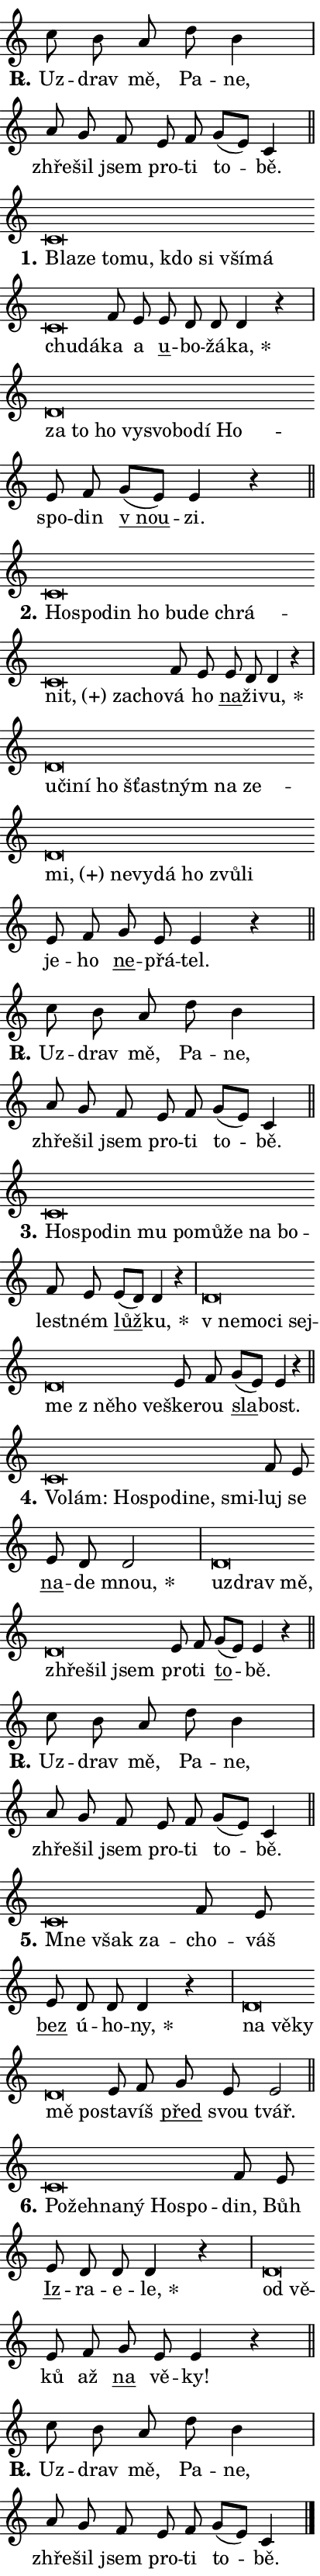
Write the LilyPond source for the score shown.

\version "2.24.0"
\header { tagline = "" }
\paper {
  indent = 0\cm
  top-margin = 0\cm
  right-margin = 0.13\cm % to fit lyric hyphens
  bottom-margin = 0\cm
  left-margin = 0\cm
  paper-width = 7\cm
  page-breaking = #ly:one-page-breaking
  system-system-spacing.basic-distance = #11
  score-system-spacing.basic-distance = #11
  ragged-last = ##f
}


%% Author: Thomas Morley
%% https://lists.gnu.org/archive/html/lilypond-user/2020-05/msg00002.html
#(define (line-position grob)
"Returns position of @var[grob} in current system:
   @code{'start}, if at first time-step
   @code{'end}, if at last time-step
   @code{'middle} otherwise
"
  (let* ((col (ly:item-get-column grob))
         (ln (ly:grob-object col 'left-neighbor))
         (rn (ly:grob-object col 'right-neighbor))
         (col-to-check-left (if (ly:grob? ln) ln col))
         (col-to-check-right (if (ly:grob? rn) rn col))
         (break-dir-left
           (and
             (ly:grob-property col-to-check-left 'non-musical #f)
             (ly:item-break-dir col-to-check-left)))
         (break-dir-right
           (and
             (ly:grob-property col-to-check-right 'non-musical #f)
             (ly:item-break-dir col-to-check-right))))
        (cond ((eqv? 1 break-dir-left) 'start)
              ((eqv? -1 break-dir-right) 'end)
              (else 'middle))))

#(define (tranparent-at-line-position vctor)
  (lambda (grob)
  "Relying on @code{line-position} select the relevant enry from @var{vctor}.
Used to determine transparency,"
    (case (line-position grob)
      ((end) (not (vector-ref vctor 0)))
      ((middle) (not (vector-ref vctor 1)))
      ((start) (not (vector-ref vctor 2))))))

noteHeadBreakVisibility =
#(define-music-function (break-visibility)(vector?)
"Makes @code{NoteHead}s transparent relying on @var{break-visibility}"
#{
  \override NoteHead.transparent =
    #(tranparent-at-line-position break-visibility)
#})

#(define delete-ledgers-for-transparent-note-heads
  (lambda (grob)
    "Reads whether a @code{NoteHead} is transparent.
If so this @code{NoteHead} is removed from @code{'note-heads} from
@var{grob}, which is supposed to be @code{LedgerLineSpanner}.
As a result ledgers are not printed for this @code{NoteHead}"
    (let* ((nhds-array (ly:grob-object grob 'note-heads))
           (nhds-list
             (if (ly:grob-array? nhds-array)
                 (ly:grob-array->list nhds-array)
                 '()))
           ;; Relies on the transparent-property being done before
           ;; Staff.LedgerLineSpanner.after-line-breaking is executed.
           ;; This is fragile ...
           (to-keep
             (remove
               (lambda (nhd)
                 (ly:grob-property nhd 'transparent #f))
               nhds-list)))
      ;; TODO find a better method to iterate over grob-arrays, similiar
      ;; to filter/remove etc for lists
      ;; For now rebuilt from scratch
      (set! (ly:grob-object grob 'note-heads)  '())
      (for-each
        (lambda (nhd)
          (ly:pointer-group-interface::add-grob grob 'note-heads nhd))
        to-keep))))

squashNotes = {
  \override NoteHead.X-extent = #'(-0.2 . 0.2)
  \override NoteHead.Y-extent = #'(-0.75 . 0)
  \override NoteHead.stencil =
    #(lambda (grob)
       (let ((pos (ly:grob-property grob 'staff-position)))
         (begin
           (if (< pos -7) (display "ERROR: Lower brevis then expected\n") (display ""))
           (if (<= pos -6) ly:text-interface::print ly:note-head::print))))
}
unSquashNotes = {
  \revert NoteHead.X-extent
  \revert NoteHead.Y-extent
  \revert NoteHead.stencil
}

hideNotes = \noteHeadBreakVisibility #begin-of-line-visible
unHideNotes = \noteHeadBreakVisibility #all-visible

% work-around for resetting accidentals
% https://lilypond.org/doc/v2.23/Documentation/notation/displaying-rhythms#unmetered-music
cadenzaMeasure = {
  \cadenzaOff
  \partial 1024 s1024
  \cadenzaOn
}

#(define-markup-command (accent layout props text) (markup?)
  "Underline accented syllable"
  (interpret-markup layout props
    #{\markup \override #'(offset . 4.3) \underline { #text }#}))

responsum = \markup \concat {
  "R" \hspace #-1.05 \path #0.1 #'((moveto 0 0.07) (lineto 0.9 0.8)) \hspace #0.05 "."
}

spaceSize = #0.6828661417322834 % exact space size for TeX Gyre Schola

\layout {
  \context {
    \Staff
    \remove "Time_signature_engraver"
    \override LedgerLineSpanner.after-line-breaking = #delete-ledgers-for-transparent-note-heads
  }
  \context {
    \Lyrics {
      \override LyricSpace.minimum-distance = \spaceSize
      \override LyricText.font-name = #"TeX Gyre Schola"
      \override LyricText.font-size = 1
      \override StanzaNumber.font-name = #"TeX Gyre Schola Bold"
      \override StanzaNumber.font-size = 1
    }
  }
  \context {
    \Score 
    \override NoteHead.text =
      #(lambda (grob) 
        (let ((pos (ly:grob-property grob 'staff-position)))
          #{\markup {
            \combine
              \halign #-0.55 \raise #(if (= pos -6) 0 0.5) \override #'(thickness . 2) \draw-line #'(3.2 . 0)
              \musicglyph "noteheads.sM1"
          }#}))
  }
}

% magnetic-lyrics.ily
%
%   written by
%     Jean Abou Samra <jean@abou-samra.fr>
%     Werner Lemberg <wl@gnu.org>
%
%   adapted by
%     Jiri Hon <jiri.hon@gmail.com>
%
% Version 2022-Apr-15

% https://www.mail-archive.com/lilypond-user@gnu.org/msg149350.html

#(define (Left_hyphen_pointer_engraver context)
   "Collect syllable-hyphen-syllable occurrences in lyrics and store
them in properties.  This engraver only looks to the left.  For
example, if the lyrics input is @code{foo -- bar}, it does the
following.

@itemize @bullet
@item
Set the @code{text} property of the @code{LyricHyphen} grob between
@q{foo} and @q{bar} to @code{foo}.

@item
Set the @code{left-hyphen} property of the @code{LyricText} grob with
text @q{foo} to the @code{LyricHyphen} grob between @q{foo} and
@q{bar}.
@end itemize

Use this auxiliary engraver in combination with the
@code{lyric-@/text::@/apply-@/magnetic-@/offset!} hook."
   (let ((hyphen #f)
         (text #f))
     (make-engraver
      (acknowledgers
       ((lyric-syllable-interface engraver grob source-engraver)
        (set! text grob)))
      (end-acknowledgers
       ((lyric-hyphen-interface engraver grob source-engraver)
        ;(when (not (grob::has-interface grob 'lyric-space-interface))
          (set! hyphen grob)));)
      ((stop-translation-timestep engraver)
       (when (and text hyphen)
         (ly:grob-set-object! text 'left-hyphen hyphen))
       (set! text #f)
       (set! hyphen #f)))))

#(define (lyric-text::apply-magnetic-offset! grob)
   "If the space between two syllables is less than the value in
property @code{LyricText@/.details@/.squash-threshold}, move the right
syllable to the left so that it gets concatenated with the left
syllable.

Use this function as a hook for
@code{LyricText@/.after-@/line-@/breaking} if the
@code{Left_@/hyphen_@/pointer_@/engraver} is active."
   (let ((hyphen (ly:grob-object grob 'left-hyphen #f)))
     (when hyphen
       (let ((left-text (ly:spanner-bound hyphen LEFT)))
         (when (grob::has-interface left-text 'lyric-syllable-interface)
           (let* ((common (ly:grob-common-refpoint grob left-text X))
                  (this-x-ext (ly:grob-extent grob common X))
                  (left-x-ext
                   (begin
                     ;; Trigger magnetism for left-text.
                     (ly:grob-property left-text 'after-line-breaking)
                     (ly:grob-extent left-text common X)))
                  ;; `delta` is the gap width between two syllables.
                  (delta (- (interval-start this-x-ext)
                            (interval-end left-x-ext)))
                  (details (ly:grob-property grob 'details))
                  (threshold (assoc-get 'squash-threshold details 0.2)))
             (when (< delta threshold)
               (let* (;; We have to manipulate the input text so that
                      ;; ligatures crossing syllable boundaries are not
                      ;; disabled.  For languages based on the Latin
                      ;; script this is essentially a beautification.
                      ;; However, for non-Western scripts it can be a
                      ;; necessity.
                      (lt (ly:grob-property left-text 'text))
                      (rt (ly:grob-property grob 'text))
                      (is-space (grob::has-interface hyphen 'lyric-space-interface))
                      (space (if is-space " " ""))
                      (extra-delta (if is-space spaceSize 0))
                      ;; Append new syllable.
                      (ltrt-space (if (and (string? lt) (string? rt))
                                (string-append lt space rt)
                                (make-concat-markup (list lt space rt))))
                      ;; Right-align `ltrt` to the right side.
                      (ltrt-space-markup (grob-interpret-markup
                               grob
                               (make-translate-markup
                                (cons (interval-length this-x-ext) 0)
                                (make-right-align-markup ltrt-space)))))
                 (begin
                   ;; Don't print `left-text`.
                   (ly:grob-set-property! left-text 'stencil #f)
                   ;; Set text and stencil (which holds all collected
                   ;; syllables so far) and shift it to the left.
                   (ly:grob-set-property! grob 'text ltrt-space)
                   (ly:grob-set-property! grob 'stencil ltrt-space-markup)
                   (ly:grob-translate-axis! grob (- (- delta extra-delta)) X))))))))))


#(define (lyric-hyphen::displace-bounds-first grob)
   ;; Make very sure this callback isn't triggered too early.
   (let ((left (ly:spanner-bound grob LEFT))
         (right (ly:spanner-bound grob RIGHT)))
     (ly:grob-property left 'after-line-breaking)
     (ly:grob-property right 'after-line-breaking)
     (ly:lyric-hyphen::print grob)))

squashThreshold = #0.4

\layout {
  \context {
    \Lyrics
    \consists #Left_hyphen_pointer_engraver
    \override LyricText.after-line-breaking =
      #lyric-text::apply-magnetic-offset!
    \override LyricHyphen.stencil = #lyric-hyphen::displace-bounds-first
    \override LyricText.details.squash-threshold = \squashThreshold
    \override LyricHyphen.minimum-distance = 0
    \override LyricHyphen.minimum-length = \squashThreshold
  }
}

squashText = \override LyricText.details.squash-threshold = 9999
unSquashText = \override LyricText.details.squash-threshold = \squashThreshold

leftText = \override LyricText.self-alignment-X = #LEFT
unLeftText = \revert LyricText.self-alignment-X

starOffset = #(lambda (grob) 
                (let ((x_offset (ly:self-alignment-interface::aligned-on-x-parent grob)))
                  (if (= x_offset 0) 0 (+ x_offset 1.2))))

star = #(define-music-function (syllable)(string?)
"Append star separator at the end of a syllable"
#{
  \once \override LyricText.X-offset = #starOffset
  \lyricmode { \markup {
    #syllable
    \override #'((font-name . "TeX Gyre Schola Bold")) \hspace #0.2 \lower #0.65 \larger "*"
  } }
#})

starAccent = #(define-music-function (syllable)(string?)
"Append star separator at the end of a syllable and make accent"
#{
  \once \override LyricText.X-offset = #starOffset
  \lyricmode { \markup {
    \accent #syllable
    \override #'((font-name . "TeX Gyre Schola Bold")) \hspace #0.2 \lower #0.65 \larger "*"
  } }
#})

breath = #(define-music-function (syllable)(string?)
"Append breathing indicator at the end of a syllable"
#{
  \lyricmode { \markup { #syllable "+" } }
#})

optionalBreath = #(define-music-function (syllable)(string?)
"Append optional breathing indicator at the end of a syllable"
#{
  \lyricmode { \markup { #syllable "(+)" } }
#})


\score {
    <<
        \new Voice = "melody" { \cadenzaOn \key c \major \relative { c''8 b a d b4 \cadenzaMeasure \bar "|" a8 g f \bar "" e f g[( e)] c4 \cadenzaMeasure \bar "||" \break } }
        \new Lyrics \lyricsto "melody" { \lyricmode { \set stanza = \responsum
Uz -- drav mě, Pa -- ne, zhře -- šil jsem pro -- ti to -- bě. } }
    >>
    \layout {}
}

\score {
    <<
        \new Voice = "melody" { \cadenzaOn \key c \major \relative { \squashNotes c'\breve*1/16 \hideNotes \breve*1/16 \bar "" \breve*1/16 \bar "" \breve*1/16 \bar "" \breve*1/16 \bar "" \breve*1/16 \bar "" \breve*1/16 \bar "" \breve*1/16 \bar "" \breve*1/16 \breve*1/16 \bar "" \unHideNotes \unSquashNotes f8 e \bar "" e d d d4 r \cadenzaMeasure \bar "|" \squashNotes d\breve*1/16 \hideNotes \breve*1/16 \bar "" \breve*1/16 \bar "" \breve*1/16 \bar "" \breve*1/16 \bar "" \breve*1/16 \bar "" \breve*1/16 \breve*1/16 \bar "" \unHideNotes \unSquashNotes e8 f \bar "" g[( e)] e4 r \cadenzaMeasure \bar "||" \break } }
        \new Lyrics \lyricsto "melody" { \lyricmode { \set stanza = "1."
\leftText Bla -- \squashText ze to -- mu, kdo si vší -- má chu -- dá -- \unLeftText \unSquashText ka a \markup \accent u -- bo -- žá -- \star ka, \leftText za \squashText to ho vy -- svo -- bo -- dí Ho -- \unLeftText \unSquashText spo -- din \markup \accent "v nou" -- zi. } }
    >>
    \layout {}
}

\score {
    <<
        \new Voice = "melody" { \cadenzaOn \key c \major \relative { \squashNotes c'\breve*1/16 \hideNotes \breve*1/16 \bar "" \breve*1/16 \bar "" \breve*1/16 \bar "" \breve*1/16 \bar "" \breve*1/16 \bar "" \breve*1/16 \bar "" \breve*1/16 \bar "" \breve*1/16 \breve*1/16 \bar "" \unHideNotes \unSquashNotes f8 e \bar "" e d d4 r \cadenzaMeasure \bar "|" \squashNotes d\breve*1/16 \hideNotes \breve*1/16 \bar "" \breve*1/16 \bar "" \breve*1/16 \bar "" \breve*1/16 \bar "" \breve*1/16 \bar "" \breve*1/16 \bar "" \breve*1/16 \bar "" \breve*1/16 \bar "" \breve*1/16 \bar "" \breve*1/16 \bar "" \breve*1/16 \bar "" \breve*1/16 \bar "" \breve*1/16 \breve*1/16 \bar "" \unHideNotes \unSquashNotes e8 f \bar "" g e e4 r \cadenzaMeasure \bar "||" \break } }
        \new Lyrics \lyricsto "melody" { \lyricmode { \set stanza = "2."
\leftText Ho -- \squashText spo -- din ho bu -- de chrá -- \optionalBreath nit, za -- cho -- \unLeftText \unSquashText vá ho \markup \accent na -- ži -- \star vu, \leftText u -- \squashText či -- ní ho šťast -- ným na ze -- \optionalBreath mi, ne -- vy -- dá ho zvů -- li \unLeftText \unSquashText je -- ho \markup \accent ne -- přá -- tel. } }
    >>
    \layout {}
}

\score {
    <<
        \new Voice = "melody" { \cadenzaOn \key c \major \relative { c''8 b a d b4 \cadenzaMeasure \bar "|" a8 g f \bar "" e f g[( e)] c4 \cadenzaMeasure \bar "||" \break } }
        \new Lyrics \lyricsto "melody" { \lyricmode { \set stanza = \responsum
Uz -- drav mě, Pa -- ne, zhře -- šil jsem pro -- ti to -- bě. } }
    >>
    \layout {}
}

\score {
    <<
        \new Voice = "melody" { \cadenzaOn \key c \major \relative { \squashNotes c'\breve*1/16 \hideNotes \breve*1/16 \bar "" \breve*1/16 \bar "" \breve*1/16 \bar "" \breve*1/16 \bar "" \breve*1/16 \bar "" \breve*1/16 \bar "" \breve*1/16 \breve*1/16 \bar "" \unHideNotes \unSquashNotes f8 e \bar "" e[( d)] d4 r \cadenzaMeasure \bar "|" \squashNotes d\breve*1/16 \hideNotes \breve*1/16 \bar "" \breve*1/16 \bar "" \breve*1/16 \bar "" \breve*1/16 \bar "" \breve*1/16 \bar "" \breve*1/16 \breve*1/16 \bar "" \unHideNotes \unSquashNotes e8 f \bar "" g[( e)] e4 r \cadenzaMeasure \bar "||" \break } }
        \new Lyrics \lyricsto "melody" { \lyricmode { \set stanza = "3."
\leftText Ho -- \squashText spo -- din mu po -- mů -- že na bo -- \unLeftText \unSquashText lest -- ném \markup \accent lůž -- \star ku, \leftText "v ne" -- \squashText mo -- ci sej -- me "z ně" -- ho ve -- \unLeftText \unSquashText ške -- rou \markup \accent sla -- bost. } }
    >>
    \layout {}
}

\score {
    <<
        \new Voice = "melody" { \cadenzaOn \key c \major \relative { \squashNotes c'\breve*1/16 \hideNotes \breve*1/16 \bar "" \breve*1/16 \bar "" \breve*1/16 \bar "" \breve*1/16 \bar "" \breve*1/16 \breve*1/16 \bar "" \unHideNotes \unSquashNotes f8 e \bar "" e d d2 \cadenzaMeasure \bar "|" \squashNotes d\breve*1/16 \hideNotes \breve*1/16 \bar "" \breve*1/16 \bar "" \breve*1/16 \bar "" \breve*1/16 \breve*1/16 \bar "" \unHideNotes \unSquashNotes e8 f \bar "" g[( e)] e4 r \cadenzaMeasure \bar "||" \break } }
        \new Lyrics \lyricsto "melody" { \lyricmode { \set stanza = "4."
\leftText Vo -- \squashText lám: Ho -- spo -- di -- ne, smi -- \unLeftText \unSquashText luj se \markup \accent na -- de \star mnou, \leftText uz -- \squashText drav mě, zhře -- šil jsem \unLeftText \unSquashText pro -- ti \markup \accent to -- bě. } }
    >>
    \layout {}
}

\score {
    <<
        \new Voice = "melody" { \cadenzaOn \key c \major \relative { c''8 b a d b4 \cadenzaMeasure \bar "|" a8 g f \bar "" e f g[( e)] c4 \cadenzaMeasure \bar "||" \break } }
        \new Lyrics \lyricsto "melody" { \lyricmode { \set stanza = \responsum
Uz -- drav mě, Pa -- ne, zhře -- šil jsem pro -- ti to -- bě. } }
    >>
    \layout {}
}

\score {
    <<
        \new Voice = "melody" { \cadenzaOn \key c \major \relative { \squashNotes c'\breve*1/16 \hideNotes \breve*1/16 \breve*1/16 \bar "" \unHideNotes \unSquashNotes f8 e \bar "" e d d d4 r \cadenzaMeasure \bar "|" \squashNotes d\breve*1/16 \hideNotes \breve*1/16 \bar "" \breve*1/16 \bar "" \breve*1/16 \breve*1/16 \bar "" \unHideNotes \unSquashNotes e8 f \bar "" g e e2 \cadenzaMeasure \bar "||" \break } }
        \new Lyrics \lyricsto "melody" { \lyricmode { \set stanza = "5."
\leftText Mne \squashText však za -- \unLeftText \unSquashText cho -- váš \markup \accent bez ú -- ho -- \star ny, \leftText na \squashText vě -- ky mě po -- \unLeftText \unSquashText sta -- víš \markup \accent před svou tvář. } }
    >>
    \layout {}
}

\score {
    <<
        \new Voice = "melody" { \cadenzaOn \key c \major \relative { \squashNotes c'\breve*1/16 \hideNotes \breve*1/16 \bar "" \breve*1/16 \bar "" \breve*1/16 \bar "" \breve*1/16 \breve*1/16 \bar "" \unHideNotes \unSquashNotes f8 e \bar "" e d d d4 r \cadenzaMeasure \bar "|" \squashNotes d\breve*1/16 \hideNotes \breve*1/16 \bar "" \unHideNotes \unSquashNotes e8 f \bar "" g e e4 r \cadenzaMeasure \bar "||" \break } }
        \new Lyrics \lyricsto "melody" { \lyricmode { \set stanza = "6."
\leftText Po -- \squashText žeh -- na -- ný Ho -- spo -- \unLeftText \unSquashText din, Bůh \markup \accent Iz -- ra -- e -- \star le, \leftText od \squashText vě -- \unLeftText \unSquashText ků až \markup \accent na vě -- ky! } }
    >>
    \layout {}
}

\score {
    <<
        \new Voice = "melody" { \cadenzaOn \key c \major \relative { c''8 b a d b4 \cadenzaMeasure \bar "|" a8 g f \bar "" e f g[( e)] c4 \cadenzaMeasure \bar "||" \break } \bar "|." }
        \new Lyrics \lyricsto "melody" { \lyricmode { \set stanza = \responsum
Uz -- drav mě, Pa -- ne, zhře -- šil jsem pro -- ti to -- bě. } }
    >>
    \layout {}
}
